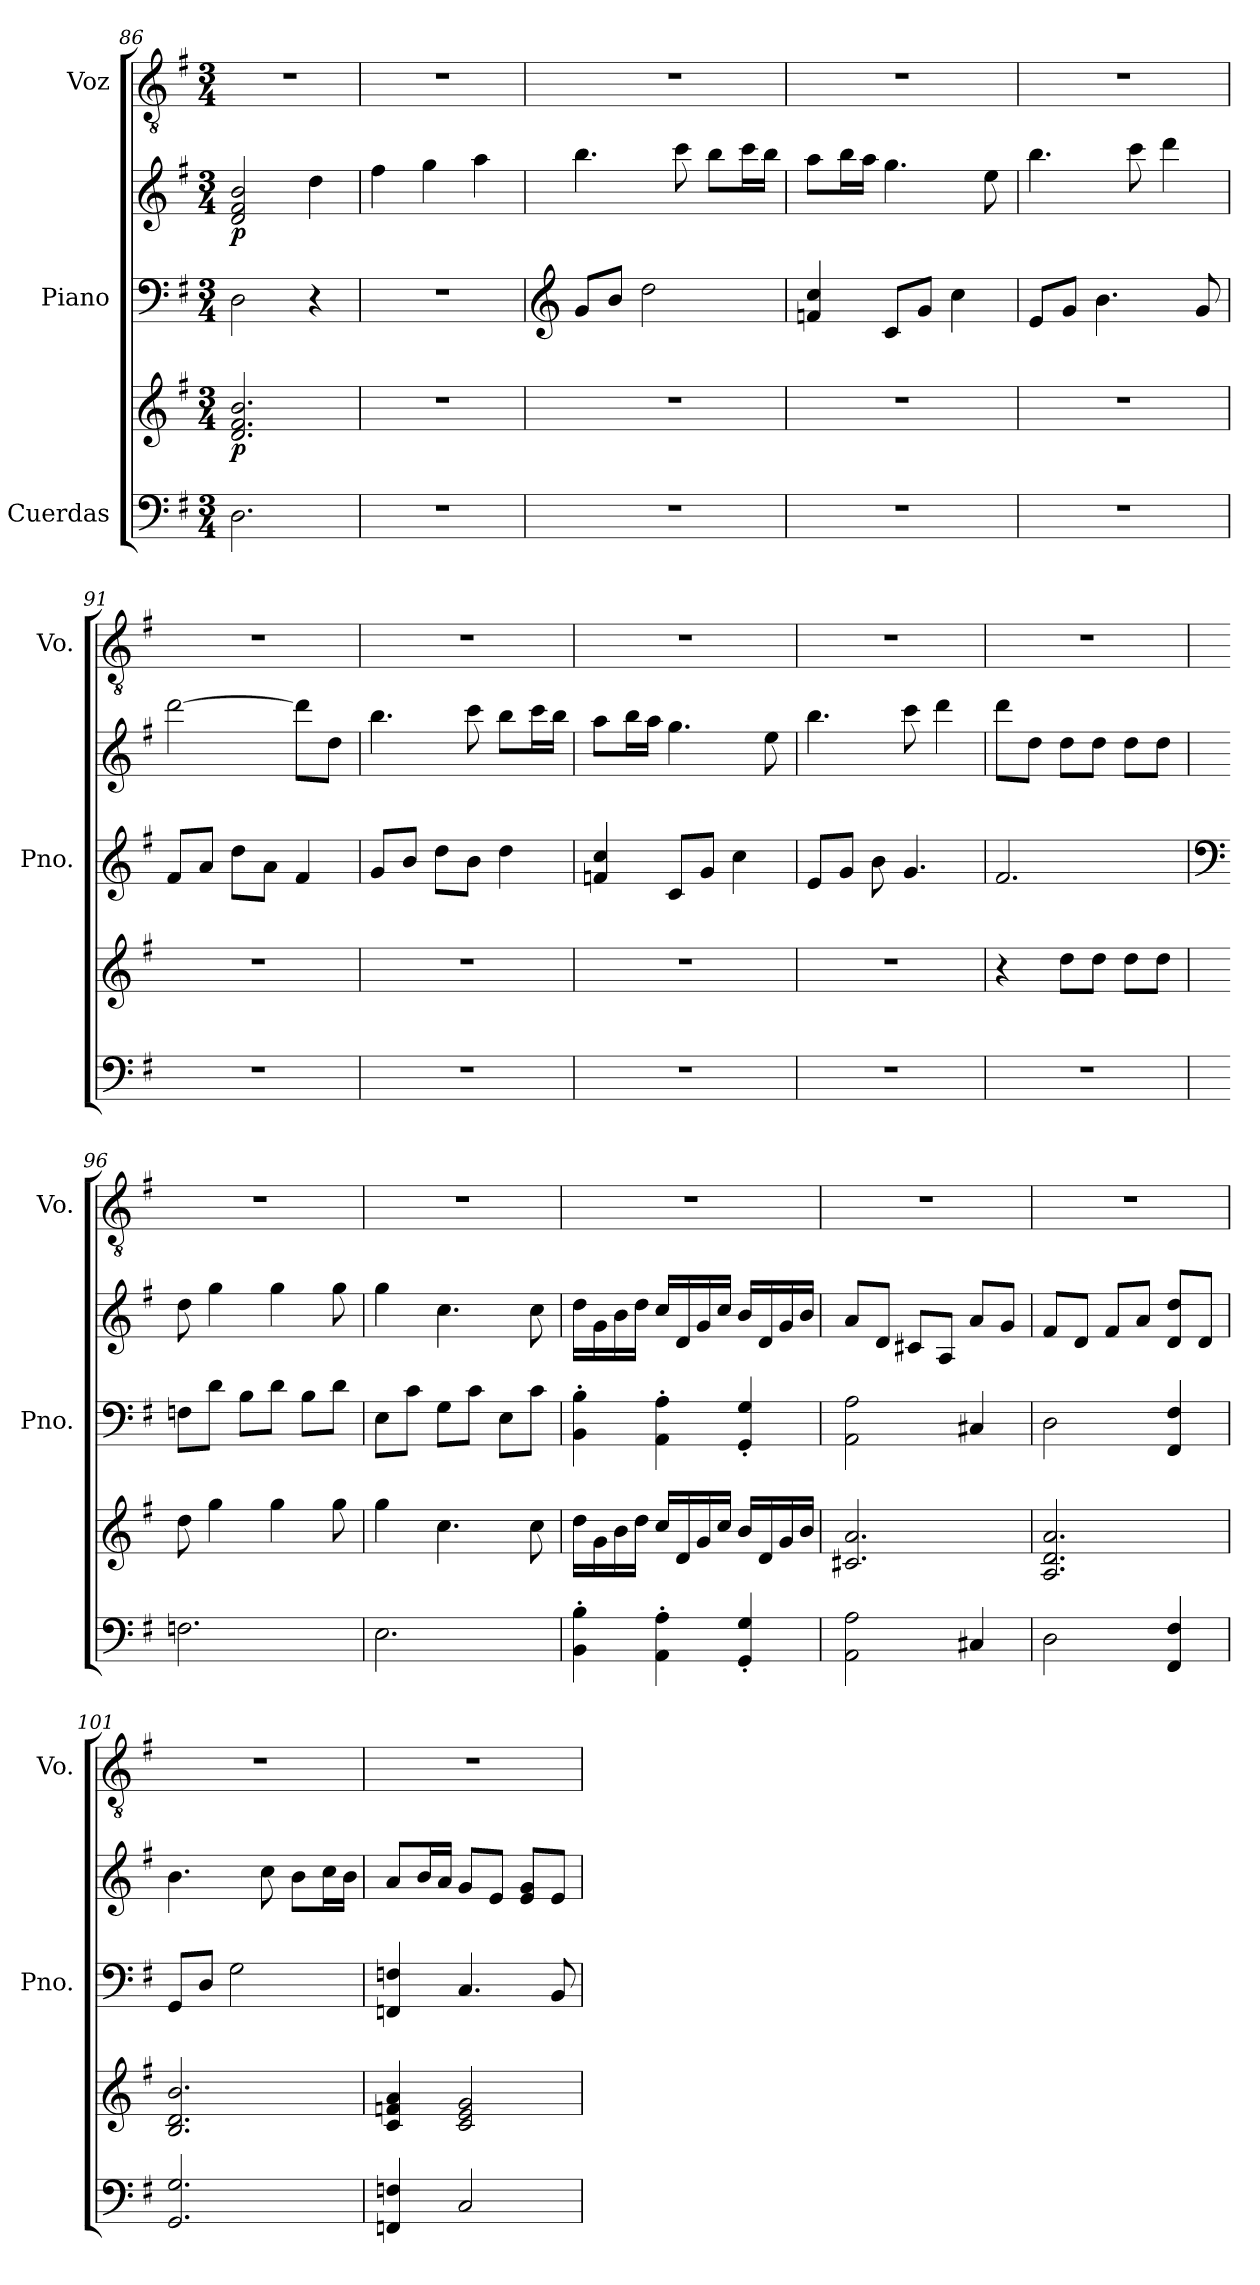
**kern	**kern	**dynam	**kern	**kern	**dynam	**kern
*part3	*part3	*part3	*part2	*part2	*part2	*part1
*staff5	*staff4	*staff4/5	*staff3	*staff2	*staff2/3	*staff1
*I"Cuerdas	*	*	*I"Piano	*	*	*I"Voz
*	*	*	*I'Pno.	*	*	*I'Vo.
*clefF4	*clefG2	*	*clefF4	*clefG2	*	*clefGv2
*k[f#]	*k[f#]	*	*k[f#]	*k[f#]	*	*k[f#]
*M3/4	*M3/4	*	*M3/4	*M3/4	*	*M3/4
=86	=86	=86	=86	=86	=86	=86
!	!	!LO:DY:b	!	!	!LO:DY:b	!
2.D\	2.d/ 2.f#/ 2.b/	p	2D\	2d/ 2f#/ 2b/	p	2.r
.	.	.	4r	4dd\	.	.
=87	=87	=87	=87	=87	=87	=87
2.r	2.r	.	2.r	4ff#\	.	2.r
.	.	.	.	4gg\	.	.
.	.	.	.	4aa\	.	.
=88	=88	=88	=88	=88	=88	=88
*	*	*	*clefG2	*	*	*
2.r	2.r	.	8g/L	4.bb\	.	2.r
.	.	.	8b/J	.	.	.
.	.	.	2dd\	.	.	.
.	.	.	.	8ccc\	.	.
.	.	.	.	8bb\L	.	.
.	.	.	.	16ccc\L	.	.
.	.	.	.	16bb\JJ	.	.
=89	=89	=89	=89	=89	=89	=89
2.r	2.r	.	4fn/ 4cc/	8aa\L	.	2.r
.	.	.	.	16bb\L	.	.
.	.	.	.	16aa\JJ	.	.
.	.	.	8c/L	4.gg\	.	.
.	.	.	8g/J	.	.	.
.	.	.	4cc\	.	.	.
.	.	.	.	8ee\	.	.
=90	=90	=90	=90	=90	=90	=90
2.r	2.r	.	8e/L	4.bb\	.	2.r
.	.	.	8g/J	.	.	.
.	.	.	4.b\	.	.	.
.	.	.	.	8ccc\	.	.
.	.	.	.	4ddd\	.	.
.	.	.	8g/	.	.	.
!!LO:PB:g=z
=91	=91	=91	=91	=91	=91	=91
2.r	2.r	.	8f#/L	[2ddd\	.	2.r
.	.	.	8a/J	.	.	.
.	.	.	8dd\L	.	.	.
.	.	.	8a\J	.	.	.
.	.	.	4f#/	8ddd\L]	.	.
.	.	.	.	8dd\J	.	.
=92	=92	=92	=92	=92	=92	=92
2.r	2.r	.	8g/L	4.bb\	.	2.r
.	.	.	8b/J	.	.	.
.	.	.	8dd\L	.	.	.
.	.	.	8b\J	8ccc\	.	.
.	.	.	4dd\	8bb\L	.	.
.	.	.	.	16ccc\L	.	.
.	.	.	.	16bb\JJ	.	.
=93	=93	=93	=93	=93	=93	=93
2.r	2.r	.	4fn/ 4cc/	8aa\L	.	2.r
.	.	.	.	16bb\L	.	.
.	.	.	.	16aa\JJ	.	.
.	.	.	8c/L	4.gg\	.	.
.	.	.	8g/J	.	.	.
.	.	.	4cc\	.	.	.
.	.	.	.	8ee\	.	.
=94	=94	=94	=94	=94	=94	=94
2.r	2.r	.	8e/L	4.bb\	.	2.r
.	.	.	8g/J	.	.	.
.	.	.	8b\	.	.	.
.	.	.	4.g/	8ccc\	.	.
.	.	.	.	4ddd\	.	.
=95	=95	=95	=95	=95	=95	=95
2.r	4r	.	2.f#/	8ddd\L	.	2.r
.	.	.	.	8dd\J	.	.
.	8dd\L	.	.	8dd\L	.	.
.	8dd\J	.	.	8dd\J	.	.
.	8dd\L	.	.	8dd\L	.	.
.	8dd\J	.	.	8dd\J	.	.
!!LO:LB:g=z
=96	=96	=96	=96	=96	=96	=96
*	*	*	*clefF4	*	*	*
2.Fn\	8dd\	.	8Fn\L	8dd\	.	2.r
.	4gg\	.	8d\J	4gg\	.	.
.	.	.	8B\L	.	.	.
.	4gg\	.	8d\J	4gg\	.	.
.	.	.	8B\L	.	.	.
.	8gg\	.	8d\J	8gg\	.	.
=97	=97	=97	=97	=97	=97	=97
2.E\	4gg\	.	8E\L	4gg\	.	2.r
.	.	.	8c\J	.	.	.
.	4.cc\	.	8G\L	4.cc\	.	.
.	.	.	8c\J	.	.	.
.	.	.	8E\L	.	.	.
.	8cc\	.	8c\J	8cc\	.	.
=98	=98	=98	=98	=98	=98	=98
4BB\' 4B\'	16dd\LL	.	4BB\' 4B\'	16dd\LL	.	2.r
.	16g\	.	.	16g\	.	.
.	16b\	.	.	16b\	.	.
.	16dd\JJ	.	.	16dd\JJ	.	.
4AA\' 4A\'	16cc/LL	.	4AA\' 4A\'	16cc/LL	.	.
.	16d/	.	.	16d/	.	.
.	16g/	.	.	16g/	.	.
.	16cc/JJ	.	.	16cc/JJ	.	.
4GG/' 4G/'	16b/LL	.	4GG/' 4G/'	16b/LL	.	.
.	16d/	.	.	16d/	.	.
.	16g/	.	.	16g/	.	.
.	16b/JJ	.	.	16b/JJ	.	.
=99	=99	=99	=99	=99	=99	=99
2AA\ 2A\	2.c#X/ 2.a/	.	2AA\ 2A\	8a/L	.	2.r
.	.	.	.	8d/J	.	.
.	.	.	.	8c#X/L	.	.
.	.	.	.	8A/J	.	.
4C#X/	.	.	4C#X/	8a/L	.	.
.	.	.	.	8g/J	.	.
=100	=100	=100	=100	=100	=100	=100
2D\	2.A/ 2.d/ 2.a/	.	2D\	8f#/L	.	2.r
.	.	.	.	8d/J	.	.
.	.	.	.	8f#/L	.	.
.	.	.	.	8a/J	.	.
4FF#/ 4F#/	.	.	4FF#/ 4F#/	8d/ 8dd/L	.	.
.	.	.	.	8d/J	.	.
!!LO:LB:g=z
=101	=101	=101	=101	=101	=101	=101
2.GG/ 2.G/	2.B/ 2.d/ 2.b/	.	8GG/L	4.b\	.	2.r
.	.	.	8D/J	.	.	.
.	.	.	2G\	.	.	.
.	.	.	.	8cc\	.	.
.	.	.	.	8b\L	.	.
.	.	.	.	16cc\L	.	.
.	.	.	.	16b\JJ	.	.
=102	=102	=102	=102	=102	=102	=102
4FFn/ 4Fn/	4c/ 4fn/ 4a/	.	4FFn/ 4Fn/	8a/L	.	2.r
.	.	.	.	16b/L	.	.
.	.	.	.	16a/JJ	.	.
2C/	2c/ 2e/ 2g/	.	4.C/	8g/L	.	.
.	.	.	.	8e/J	.	.
.	.	.	.	8e/ 8g/L	.	.
.	.	.	8BB/	8e/J	.	.
=	=	=	=	=	=	=
*-	*-	*-	*-	*-	*-	*-
